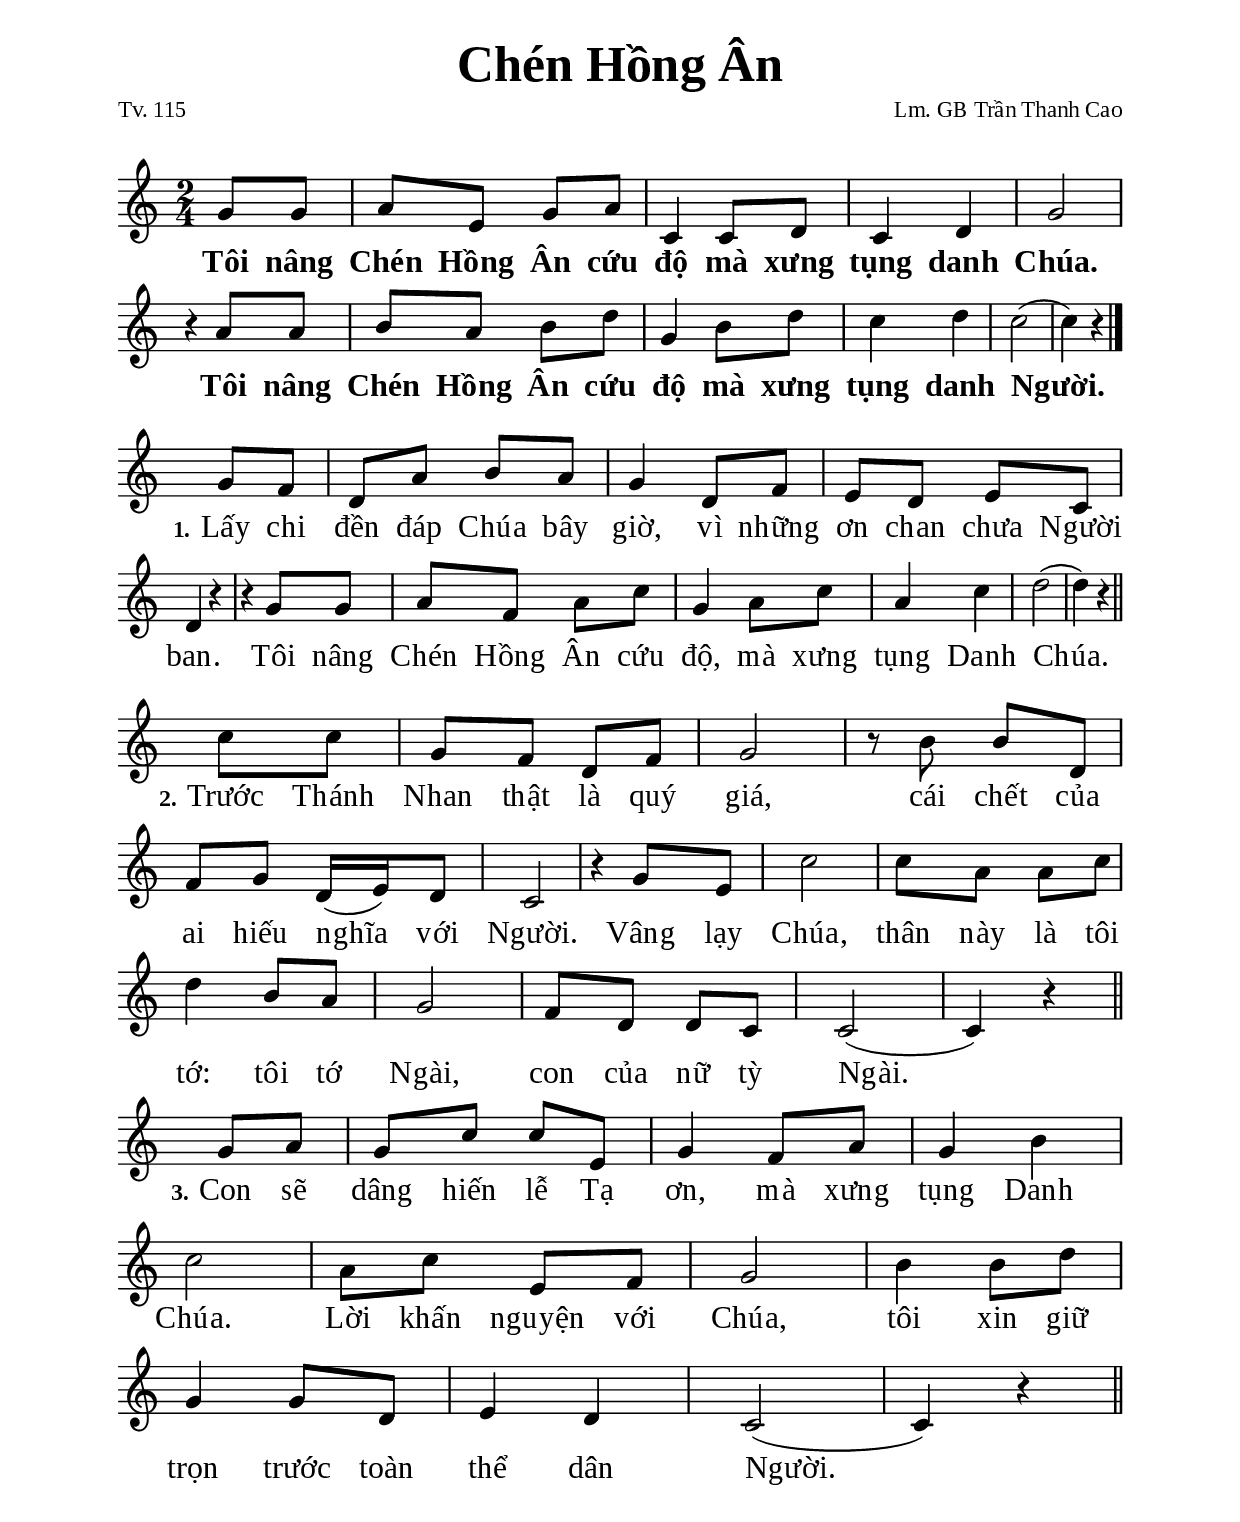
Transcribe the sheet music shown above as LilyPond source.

% Cài đặt chung
\version "2.20.0"
\include "english.ly"

\header {
  title = \markup { \fontsize #3 "Chén Hồng Ân" }
  poet = "Tv. 115"
  composer = "Lm. GB Trần Thanh Cao"
  arranger = " "
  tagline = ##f
}

\paper {
  #(set-paper-size "a4")
  top-margin = 10\mm
  bottom-margin = 10\mm
  left-margin = 20\mm
  right-margin = 20\mm
  indent = #0
  #(define fonts
    (make-pango-font-tree
      "Liberation Serif"
      "Liberation Serif"
      "Liberation Serif"
      (/ 20 20)))
  page-count = #1
}

% Nhạc điệp khúc
nhacDiepKhuc = \relative c'' {
  \partial 4 g8 g |
  a e g a |
  c,4 c8 d |
  c4 d |
  g2 |
  r4 a8 a |
  b a b d |
  g,4 b8 d |
  c4 d |
  c2 ( |
  c4) r \bar "|."
}

% Nhạc phiên khúc
nhacPhienKhucMot = \relative c'' {
  \partial 4 g8 f |
  d a' b a |
  g4 d8 f |
  e d e c |
  d4 r |
  r g8 g |
  a f a c |
  g4 a8 c |
  a4 c |
  d2 ( |
  d4) r \bar "||"
}

nhacPhienKhucHai = \relative c'' {
  \partial 4 c8 c |
  g f d f |
  g2 |
  r8 b b d, |
  f g d16 (e) d8 |
  c2 |
  r4 g'8 e |
  c'2 |
  c8 a a c |
  d4 b8 a |
  g2 |
  f8 d d c |
  c2 ( |
  c4) r \bar "||"
}

nhacPhienKhucBa = \relative c'' {
  \partial 4 g8 a |
  g c c e, |
  g4 f8 a |
  g4 b |
  c2 |
  a8 c e, f |
  g2 |
  b4 b8 d |
  g,4 g8 d |
  e4 d |
  c2 ( |
  c4) r \bar "||"
}

% Lời điệp khúc
loiDiepKhuc = \lyricmode {
  Tôi nâng Chén Hồng Ân cứu độ mà xưng tụng danh Chúa.
  Tôi nâng Chén Hồng Ân  cứu độ mà xưng tụng danh Người.
}

% Lời phiên khúc
loiPhienKhucMot = \lyricmode {
  \set stanza = #"1."
  Lấy chi đền đáp Chúa bây giờ,
  vì những ơn chan chưa Người ban.
  Tôi nâng Chén Hồng Ân cứu độ, mà xưng tụng Danh Chúa.
}

loiPhienKhucHai = \lyricmode {
  \set stanza = #"2."
  Trước Thánh Nhan thật là quý giá,
  cái chết của ai hiếu nghĩa với Người.
  Vâng lạy Chúa, thân này là tôi tớ:
  tôi tớ Ngài, con của nữ tỳ Ngài.
}

loiPhienKhucBa = \lyricmode {
  \set stanza = #"3."
  Con sẽ dâng hiến lễ Tạ ơn, mà xưng tụng Danh Chúa.
  Lời khấn nguyện với Chúa,
  tôi xin giữ trọn trước toàn thể dân Người.
}


% Dàn trang
\score {
  \new ChoirStaff <<
    \new Staff = diepKhuc \with {
        \consists "Merge_rests_engraver"
        \magnifyStaff #(magstep +1)
      }
      <<
      \new Voice = beSop {
        \key c \major \time 2/4 \stemNeutral \nhacDiepKhuc
      }
    >>
    \new Lyrics \lyricsto beSop \loiDiepKhuc
  >>
  \layout {
    \override Lyrics.LyricText.font-series = #'bold
    \override Lyrics.LyricText.font-size = #+3
    \override Lyrics.LyricSpace.minimum-distance = #1.5
    \override Score.BarNumber.break-visibility = ##(#f #f #f)
    \override Score.SpacingSpanner.uniform-stretching = ##t
  }
}

\score {
  \new ChoirStaff <<
    \new Staff = phienKhuc \with {
        \magnifyStaff #(magstep +1)
      }
      <<
      \new Voice = beSop {
        \key c \major \time 2/4 \nhacPhienKhucMot
      }
    >>
    \new Lyrics \lyricsto beSop \loiPhienKhucMot
  >>
  \layout {
    \override Staff.TimeSignature.transparent = ##t
    \override Lyrics.LyricText.font-size = #+3
    \override Lyrics.LyricSpace.minimum-distance = #1.5
    \override Score.BarNumber.break-visibility = ##(#f #f #f)
    \override Score.SpacingSpanner.uniform-stretching = ##t
  } 
}

\score {
  \new ChoirStaff <<
    \new Staff = phienKhuc \with {
        \magnifyStaff #(magstep +1)
      }
      <<
      \new Voice = beSop {
        \key c \major \time 2/4 \nhacPhienKhucHai
      }
    >>
    \new Lyrics \lyricsto beSop \loiPhienKhucHai
  >>
  \layout {
    \override Staff.TimeSignature.transparent = ##t
    \override Lyrics.LyricText.font-size = #+3
    \override Lyrics.LyricSpace.minimum-distance = #2.7
    \override Score.BarNumber.break-visibility = ##(#f #f #f)
    \override Score.SpacingSpanner.uniform-stretching = ##t
  } 
}

\score {
  \new ChoirStaff <<
    \new Staff = phienKhuc \with {
        \magnifyStaff #(magstep +1)
      }
      <<
      \new Voice = beSop {
        \key c \major \time 2/4 \nhacPhienKhucBa
      }
    >>
    \new Lyrics \lyricsto beSop \loiPhienKhucBa
  >>
  \layout {
    \override Staff.TimeSignature.transparent = ##t
    \override Lyrics.LyricText.font-size = #+3
    \override Lyrics.LyricSpace.minimum-distance = #2.7
    \override Score.BarNumber.break-visibility = ##(#f #f #f)
    \override Score.SpacingSpanner.uniform-stretching = ##t
  } 
}
